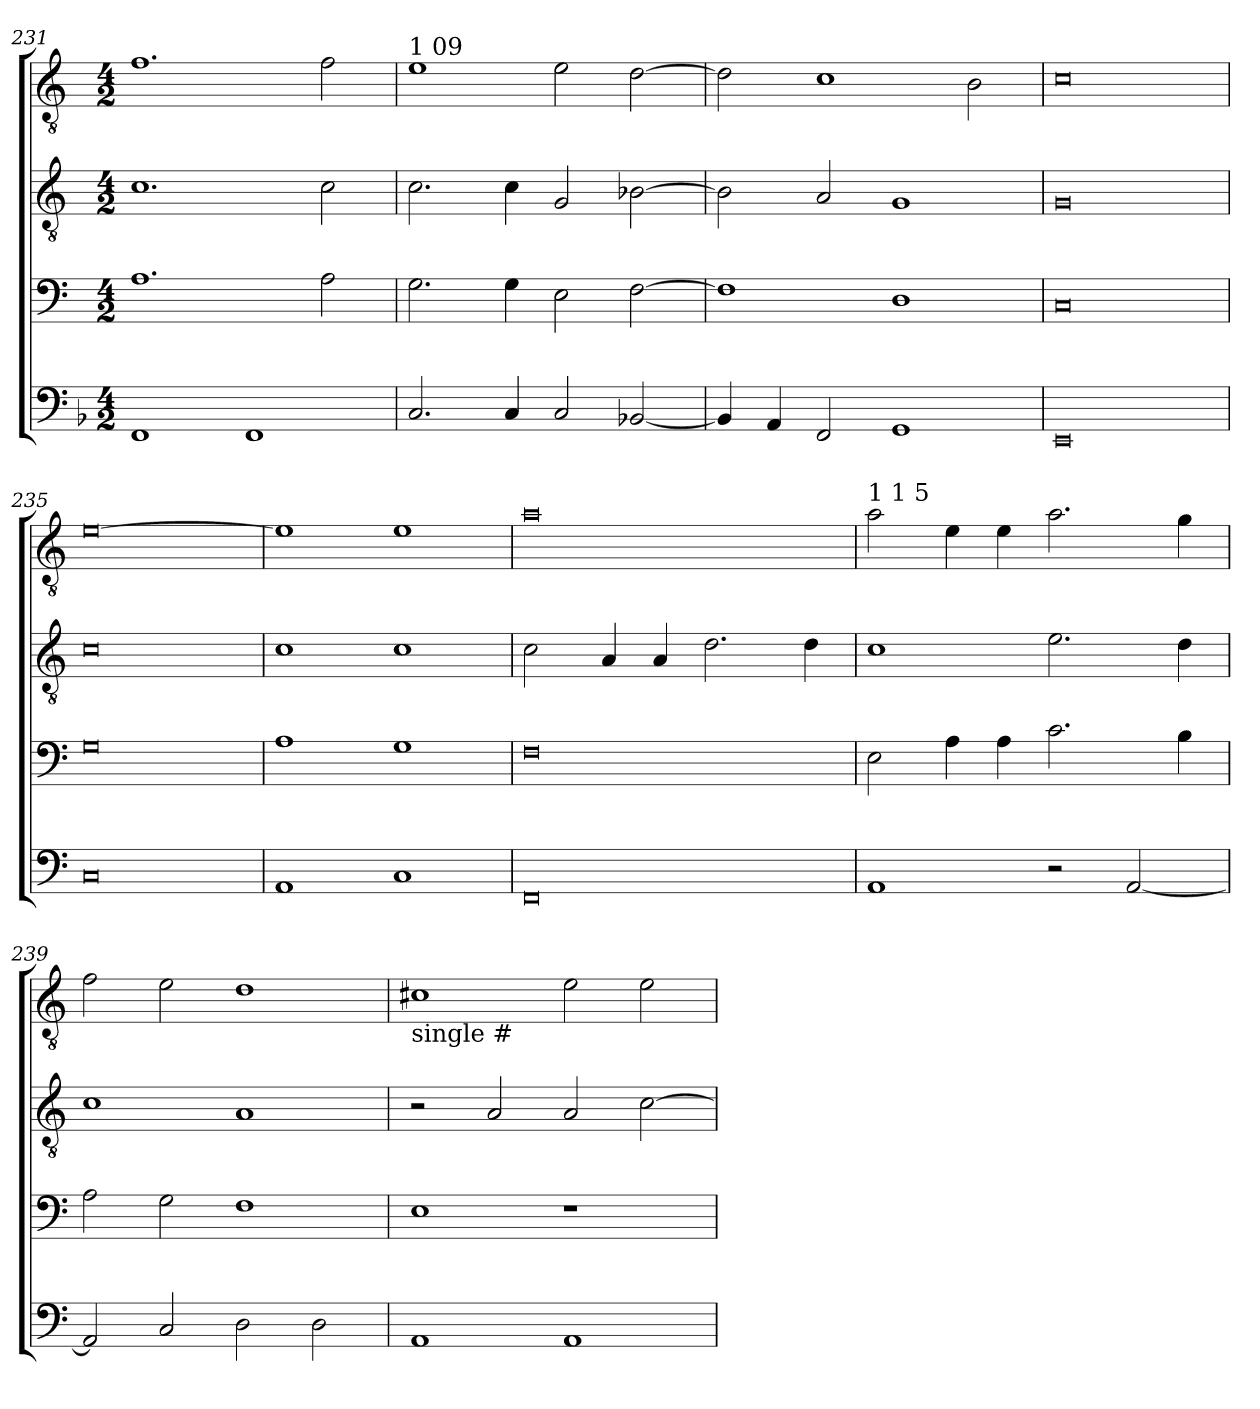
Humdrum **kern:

**kern	**kern	**kern	**kern
*part4	*part3	*part2	*part1
*staff4	*staff3	*staff2	*staff1
*clefF4	*clefF4	*clefGv2	*clefGv2
*k[b-]	*k[]	*k[]	*k[]
*F:	*C:	*C:	*C:
*M4/2	*M4/2	*M4/2	*M4/2
=231	=231	=231	=231
1FF	1.A	1.c	1.f
1FF	.	.	.
.	2A\	2c\	2f\
!!LO:LB:g=z
=232	=232	=232	=232
*k[]	*	*	*
*C:	*	*	*
!	!	!	!LO:TX:a:t=1 09
2.C/	2.G\	2.c\	1e
4C/	4G\	4c\	.
2C/	2E\	2G/	2e\
[<2BB-X/	[>2F\	[>2B-X\	[>2d\
=233	=233	=233	=233
4BB-/]	1F]	2B-\]	2d\]
4AA/	.	.	.
2FF/	.	2A/	1c
1GG	1D	1G	.
.	.	.	2B\
=234	=234	=234	=234
0EE	0C	0G	0c
=235	=235	=235	=235
0C	0G	0c	[>0e
=236	=236	=236	=236
1AA	1A	1c	1e]
1C	1G	1c	1e
=237	=237	=237	=237
0FF	0F	2c\	0a
.	.	4A/	.
.	.	4A/	.
.	.	2.d\	.
.	.	4d\	.
!!LO:PB:g=z
=238	=238	=238	=238
!	!	!	!LO:TX:a:t=1 1 5
1AA	2E\	1c	2a\
.	4A\	.	4e\
.	4A\	.	4e\
2r	2.c\	2.e\	2.a\
[<2AA/	.	.	.
.	4B\	4d\	4g\
=239	=239	=239	=239
2AA/]	2A\	1c	2f\
2C/	2G\	.	2e\
2D\	1F	1A	1d
2D\	.	.	.
=240	=240	=240	=240
!	!	!	!LO:TX:b:t=single #
1AA	1E	2r	1c#
.	.	2A/	.
1AA	1r	2A/	2e\
.	.	[>2c\	2e\
=	=	=	=
*-	*-	*-	*-
